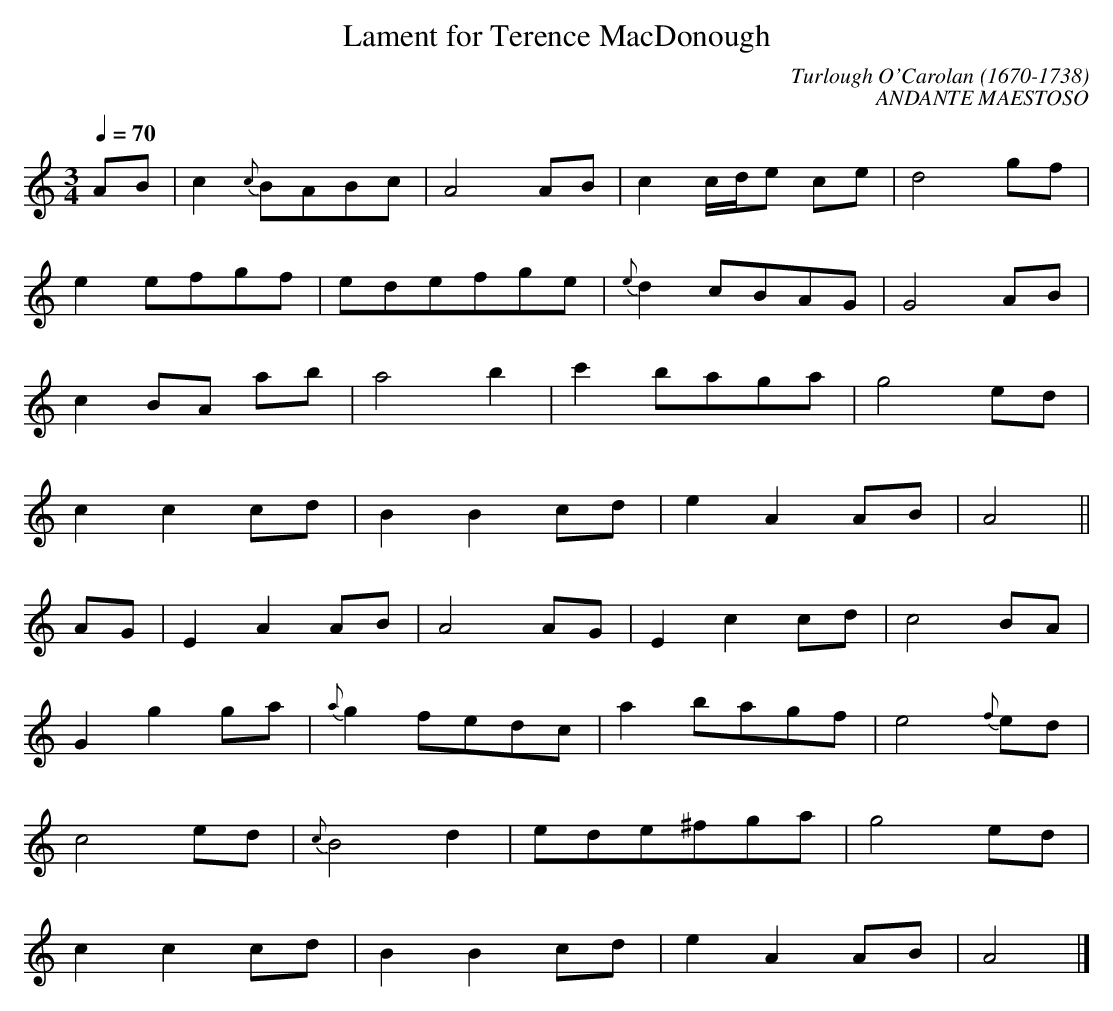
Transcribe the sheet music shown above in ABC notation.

X:1occ
T:Lament for Terence MacDonough
C:Turlough O'Carolan (1670-1738)
C:ANDANTE MAESTOSO
Q:1/4=70
M:3/4
L:1/8
K:C
AB|c2{c}BABc|A4AB|c2c/2d/2e ce|d4gf|
e2efgf|edefge|{e}d2cBAG|G4AB|
c2BA ab|a4b2|c'2baga|g4ed|
c2c2cd|B2B2cd|e2A2AB|A4||
AG|E2A2AB|A4AG|E2c2cd|c4BA|
G2g2ga|{a}g2fedc|a2bagf|e4{f}ed|
c4ed|{c}B4d2|ede^fga|g4ed|
c2c2cd|B2B2cd|e2A2AB|A4|]
